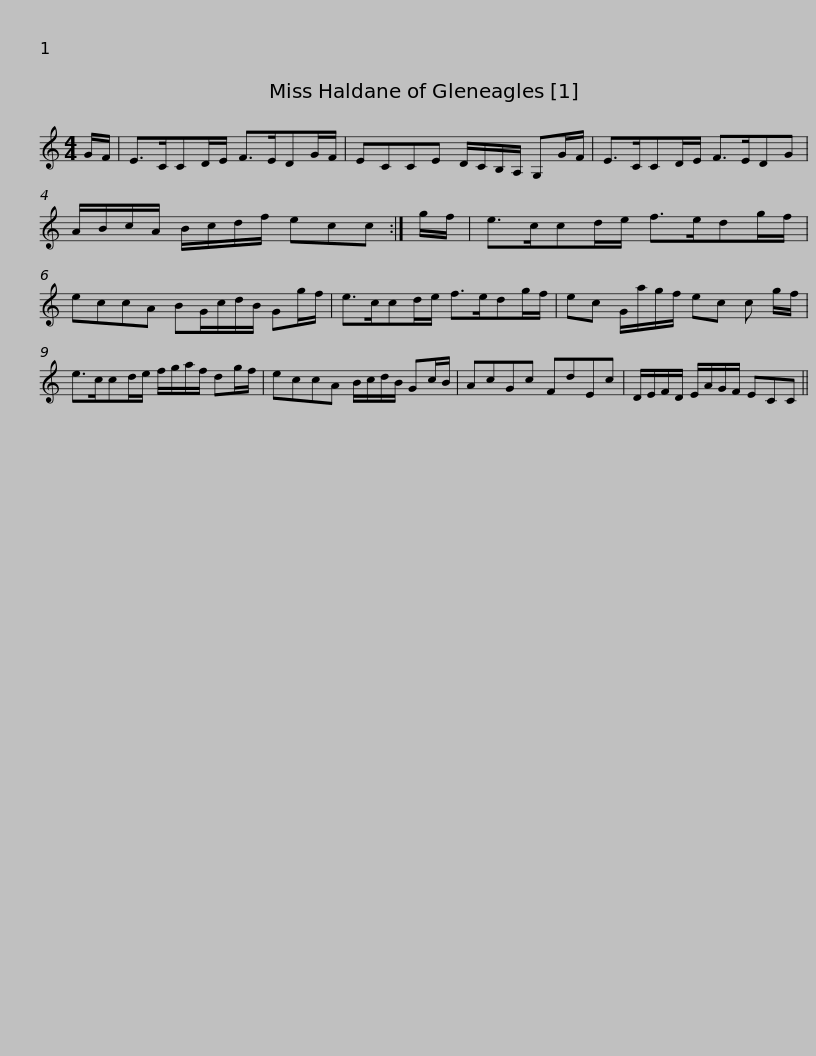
X:1
L:1/8
M:4/4
I:linebreak $
K:C
V:1 treble
V:1
 G/F/ | E>CCD/E/ F>EDG/F/ | ECCE D/C/B,/A,/ G,G/F/ | E>CCD/E/ F>EDG |$ A/B/c/A/ B/c/d/f/ ecc :| %5
 g/f/ | e>ccd/e/ f>edg/f/ | eccA BG/c/d/B/ Gg/f/ | e>ccd/e/ f>edg/f/ |$ ec G/a/g/f/ ec c g/f/ | %10
 e>ccd/e/ f/g/a/f/ dg/f/ | eccA B/c/d/B/ Gc/B/ | AcGc FdEc |$ D/E/F/D/ E/A/G/F/ ECC || %14
